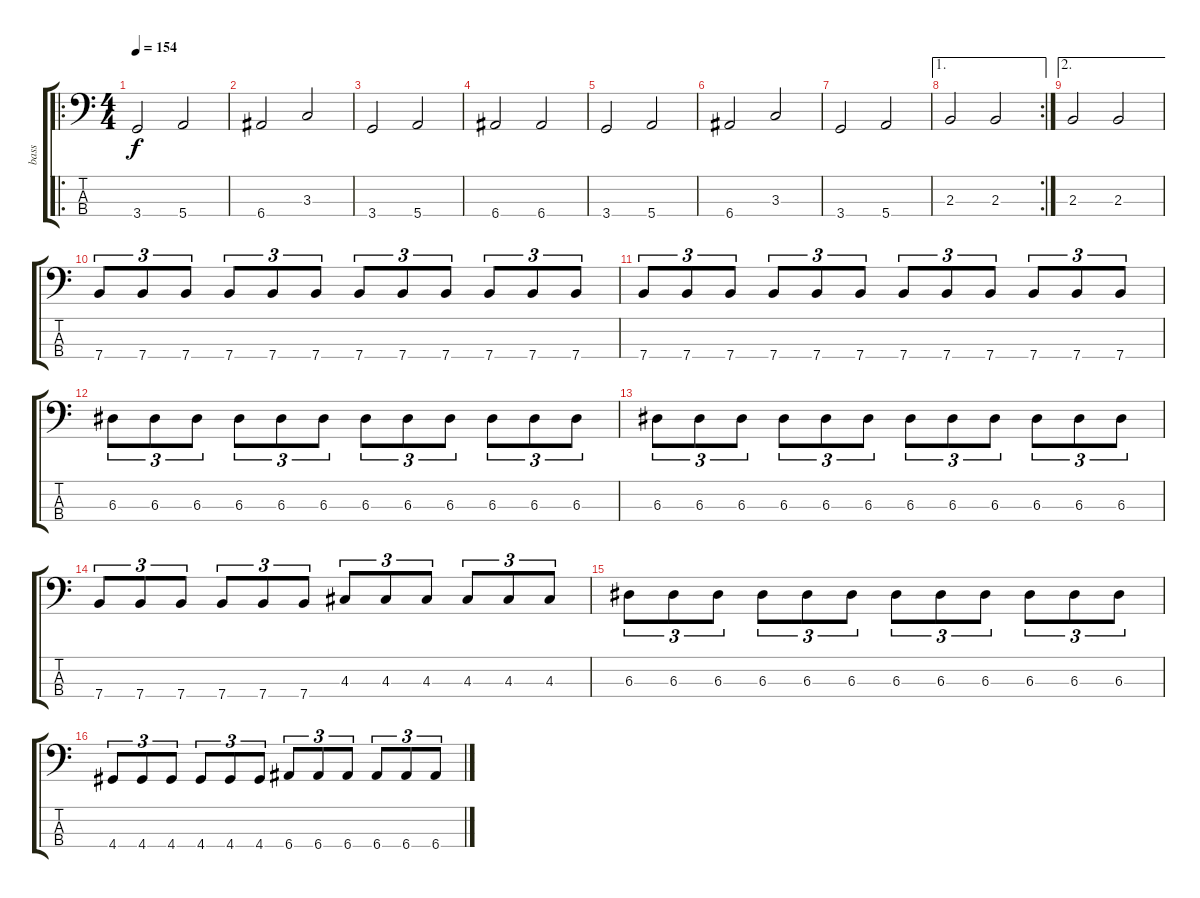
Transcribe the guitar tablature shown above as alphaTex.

\track ("bass" "bass") {instrument electricbassfinger}
\staff {score tabs}
\tuning (G2 D2 A1 E1) {hide}
\ro
\ts (4 4)
\tempo 154
\clef f4
\ks c
3.4.2{dy f} 5.4.2 |
6.4.2 3.3.2 |
3.4.2 5.4.2 |
6.4.2 6.4.2 |
3.4.2 5.4.2 |
6.4.2 3.3.2 |
3.4.2 5.4.2 |
\ae 1
\rc 2
2.3.2 2.3.2 |
\ae 2
2.3.2 2.3.2 |
7.4.8{tu (3 2)} 7.4.8{tu (3 2)} 7.4.8{tu (3 2)} 7.4.8{tu (3 2)} 7.4.8{tu (3 2)} 7.4.8{tu (3 2)} 7.4.8{tu (3 2)} 7.4.8{tu (3 2)} 7.4.8{tu (3 2)} 7.4.8{tu (3 2)} 7.4.8{tu (3 2)} 7.4.8{tu (3 2)} |
7.4.8{tu (3 2)} 7.4.8{tu (3 2)} 7.4.8{tu (3 2)} 7.4.8{tu (3 2)} 7.4.8{tu (3 2)} 7.4.8{tu (3 2)} 7.4.8{tu (3 2)} 7.4.8{tu (3 2)} 7.4.8{tu (3 2)} 7.4.8{tu (3 2)} 7.4.8{tu (3 2)} 7.4.8{tu (3 2)} |
6.3.8{tu (3 2)} 6.3.8{tu (3 2)} 6.3.8{tu (3 2)} 6.3.8{tu (3 2)} 6.3.8{tu (3 2)} 6.3.8{tu (3 2)} 6.3.8{tu (3 2)} 6.3.8{tu (3 2)} 6.3.8{tu (3 2)} 6.3.8{tu (3 2)} 6.3.8{tu (3 2)} 6.3.8{tu (3 2)} |
6.3.8{tu (3 2)} 6.3.8{tu (3 2)} 6.3.8{tu (3 2)} 6.3.8{tu (3 2)} 6.3.8{tu (3 2)} 6.3.8{tu (3 2)} 6.3.8{tu (3 2)} 6.3.8{tu (3 2)} 6.3.8{tu (3 2)} 6.3.8{tu (3 2)} 6.3.8{tu (3 2)} 6.3.8{tu (3 2)} |
7.4.8{tu (3 2)} 7.4.8{tu (3 2)} 7.4.8{tu (3 2)} 7.4.8{tu (3 2)} 7.4.8{tu (3 2)} 7.4.8{tu (3 2)} 4.3.8{tu (3 2)} 4.3.8{tu (3 2)} 4.3.8{tu (3 2)} 4.3.8{tu (3 2)} 4.3.8{tu (3 2)} 4.3.8{tu (3 2)} |
6.3.8{tu (3 2)} 6.3.8{tu (3 2)} 6.3.8{tu (3 2)} 6.3.8{tu (3 2)} 6.3.8{tu (3 2)} 6.3.8{tu (3 2)} 6.3.8{tu (3 2)} 6.3.8{tu (3 2)} 6.3.8{tu (3 2)} 6.3.8{tu (3 2)} 6.3.8{tu (3 2)} 6.3.8{tu (3 2)} |
4.4.8{tu (3 2)} 4.4.8{tu (3 2)} 4.4.8{tu (3 2)} 4.4.8{tu (3 2)} 4.4.8{tu (3 2)} 4.4.8{tu (3 2)} 6.4.8{tu (3 2)} 6.4.8{tu (3 2)} 6.4.8{tu (3 2)} 6.4.8{tu (3 2)} 6.4.8{tu (3 2)} 6.4.8{tu (3 2)}
